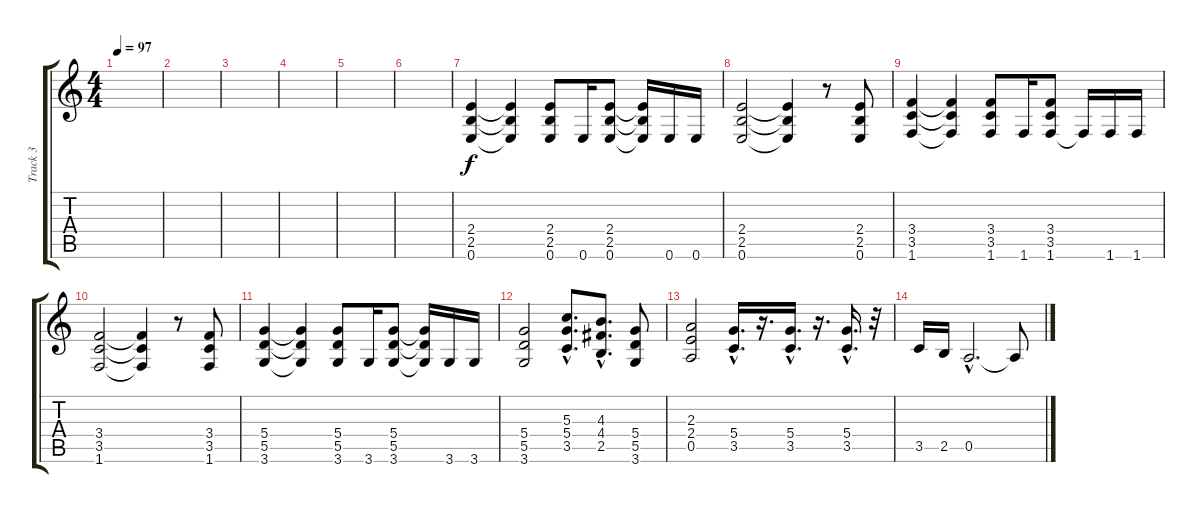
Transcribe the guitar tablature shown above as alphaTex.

\track ("Track 3" "Track 3") {instrument distortionguitar}
\staff {score tabs}
\tuning (E4 B3 G3 D3 A2 E2) {hide}
\ts (4 4)
\tempo 97
\clef g2
\ks c
|
|
|
|
|
|
(2.4 2.5 0.6).4 (2.4{t} 2.5{t} 0.6{t}).4 (2.4 2.5 0.6).8 0.6.16 (2.4 2.5 0.6).8 (2.4{t} 2.5{t} 0.6{t}).16 0.6.16 0.6.16 |
(2.4 2.5 0.6).2 (2.4{t} 2.5{t} 0.6{t}).4 r.8 (2.4 2.5 0.6).8 |
(3.4 3.5 1.6).4 (3.4{t} 3.5{t} 1.6{t}).4 (3.4 3.5 1.6).8 1.6.16 (3.4 3.5 1.6).8 1.6{t}.16 1.6.16 1.6.16 |
(3.4 3.5 1.6).2 (3.4{t} 3.5{t} 1.6{t}).4 r.8 (3.4 3.5 1.6).8 |
(5.4 5.5 3.6).4 (5.4{t} 5.5{t} 3.6{t}).4 (5.4 5.5 3.6).8 3.6.16 (5.4 5.5 3.6).8 (5.4{t} 5.5{t} 3.6{t}).16 3.6.16 3.6.16 |
(5.4 5.5 3.6).2 (5.3{hac} 5.4{hac} 3.5{hac}).8{d} (4.3{hac} 4.4{hac} 2.5{hac}).8{d} (5.4 5.5 3.6).8 |
(2.3 2.4 0.5).2 (5.4{hac} 3.5{hac}).16{d} r.16{d} (5.4{hac} 3.5{hac}).16{d} r.16{d} (5.4{hac} 3.5{hac}).16{d} r.32 |
3.5.16 2.5.16 0.5{hac}.2{d} 0.5{t}.8
